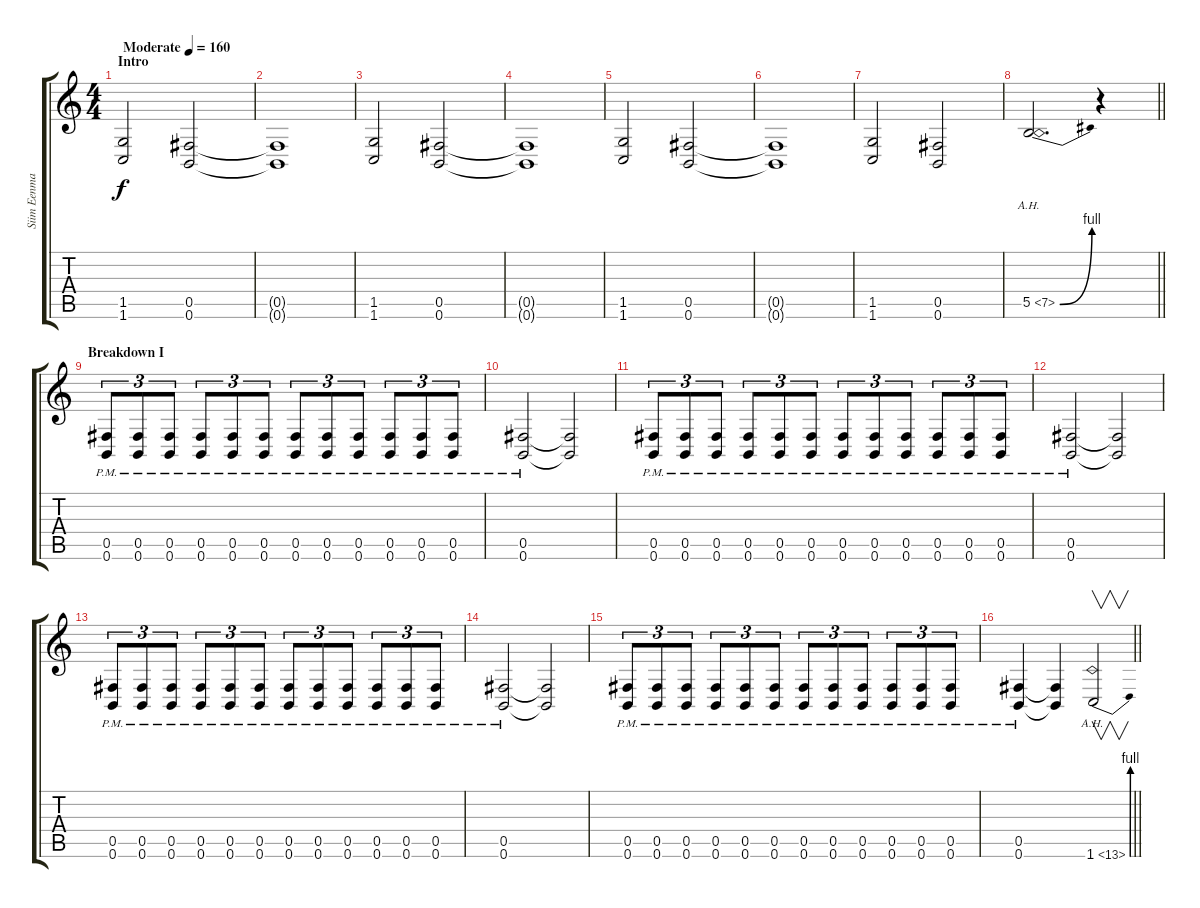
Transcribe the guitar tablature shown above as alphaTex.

\track ("Siim Eenma" "Siim Eenma") {instrument distortionguitar}
\staff {score tabs}
\tuning (Db4 Ab3 E3 B2 Gb2 B1) {hide}
\ts (4 4)
\section ("" "Intro")
\tempo (160 "Moderate")
\clef g2
\ks c
(1.5 1.6).2{dy f instrument distortionguitar} (0.5 0.6).2 |
(0.5{t} 0.6{t}).1 |
(1.5 1.6).2 (0.5 0.6).2 |
(0.5{t} 0.6{t}).1 |
(1.5 1.6).2 (0.5 0.6).2 |
(0.5{t} 0.6{t}).1 |
(1.5 1.6).2 (0.5 0.6).2 |
\barLineRight lightlight
5.5{be (bend 0 0 60 4) ah 2}.2{d} r.4 |
\section ("" "Breakdown I")
(0.5{pm} 0.6{pm}).8{tu (3 2)} (0.5{pm} 0.6{pm}).8{tu (3 2)} (0.5{pm} 0.6{pm}).8{tu (3 2)} (0.5{pm} 0.6{pm}).8{tu (3 2)} (0.5{pm} 0.6{pm}).8{tu (3 2)} (0.5{pm} 0.6{pm}).8{tu (3 2)} (0.5{pm} 0.6{pm}).8{tu (3 2)} (0.5{pm} 0.6{pm}).8{tu (3 2)} (0.5{pm} 0.6{pm}).8{tu (3 2)} (0.5{pm} 0.6{pm}).8{tu (3 2)} (0.5{pm} 0.6{pm}).8{tu (3 2)} (0.5{pm} 0.6{pm}).8{tu (3 2)} |
(0.5{pm} 0.6{pm}).2 (0.5{t} 0.6{t}).2 |
(0.5{pm} 0.6{pm}).8{tu (3 2)} (0.5{pm} 0.6{pm}).8{tu (3 2)} (0.5{pm} 0.6{pm}).8{tu (3 2)} (0.5{pm} 0.6{pm}).8{tu (3 2)} (0.5{pm} 0.6{pm}).8{tu (3 2)} (0.5{pm} 0.6{pm}).8{tu (3 2)} (0.5{pm} 0.6{pm}).8{tu (3 2)} (0.5{pm} 0.6{pm}).8{tu (3 2)} (0.5{pm} 0.6{pm}).8{tu (3 2)} (0.5{pm} 0.6{pm}).8{tu (3 2)} (0.5{pm} 0.6{pm}).8{tu (3 2)} (0.5{pm} 0.6{pm}).8{tu (3 2)} |
(0.5{pm} 0.6{pm}).2 (0.5{t} 0.6{t}).2 |
(0.5{pm} 0.6{pm}).8{tu (3 2)} (0.5{pm} 0.6{pm}).8{tu (3 2)} (0.5{pm} 0.6{pm}).8{tu (3 2)} (0.5{pm} 0.6{pm}).8{tu (3 2)} (0.5{pm} 0.6{pm}).8{tu (3 2)} (0.5{pm} 0.6{pm}).8{tu (3 2)} (0.5{pm} 0.6{pm}).8{tu (3 2)} (0.5{pm} 0.6{pm}).8{tu (3 2)} (0.5{pm} 0.6{pm}).8{tu (3 2)} (0.5{pm} 0.6{pm}).8{tu (3 2)} (0.5{pm} 0.6{pm}).8{tu (3 2)} (0.5{pm} 0.6{pm}).8{tu (3 2)} |
(0.5{pm} 0.6{pm}).2 (0.5{t} 0.6{t}).2 |
(0.5{pm} 0.6{pm}).8{tu (3 2)} (0.5{pm} 0.6{pm}).8{tu (3 2)} (0.5{pm} 0.6{pm}).8{tu (3 2)} (0.5{pm} 0.6{pm}).8{tu (3 2)} (0.5{pm} 0.6{pm}).8{tu (3 2)} (0.5{pm} 0.6{pm}).8{tu (3 2)} (0.5{pm} 0.6{pm}).8{tu (3 2)} (0.5{pm} 0.6{pm}).8{tu (3 2)} (0.5{pm} 0.6{pm}).8{tu (3 2)} (0.5{pm} 0.6{pm}).8{tu (3 2)} (0.5{pm} 0.6{pm}).8{tu (3 2)} (0.5{pm} 0.6{pm}).8{tu (3 2)} |
\barLineRight lightlight
(0.5{pm} 0.6{pm}).4 (0.5{t} 0.6{t}).4 1.6{be (bend 0 0 60 4) ah 12}.2{v}
